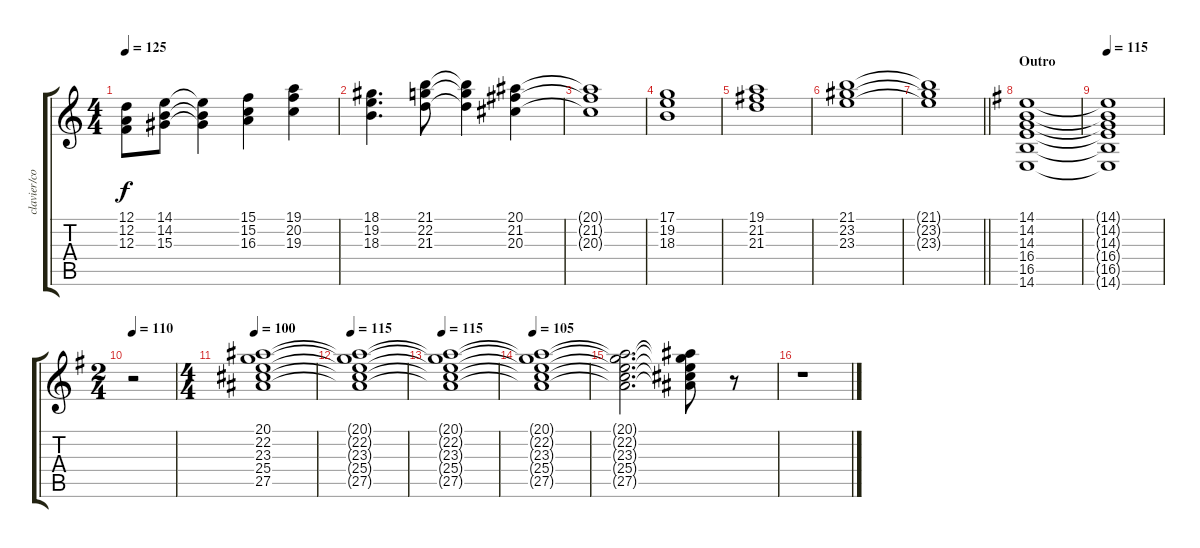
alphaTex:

\track ("clavier/cordes" "clavier/co") {instrument stringensemble1}
\staff {score tabs}
\tuning (D4 A3 F3 C3 G2 D2) {hide}
\ts (4 4)
\tempo 125
\clef g2
\ks aminor
(12.1{t} 12.2{t} 12.3{t}).8{dy f} (14.1 14.2 15.3).8 (14.1{t} 14.2{t} 15.3{t}).4 (15.1 15.2 16.3).4 (19.1 20.2 19.3).4 |
(18.1 19.2 18.3).4{d} (21.1 22.2 21.3).8 (21.1{t} 22.2{t} 21.3{t}).4 (20.1 21.2 20.3).4 |
(20.1{t} 21.2{t} 20.3{t}).1 |
(17.1 19.2 18.3).1 |
(19.1 21.2 21.3).1 |
(21.1 23.2 23.3).1 |
\barLineRight lightlight
(21.1{t} 23.2{t} 23.3{t}).1 |
\section ("" "Outro")
\ks eminor
(14.1 14.2 14.3 16.4 16.5 14.6).1 |
\tempo 115
(14.1{t} 14.2{t} 14.3{t} 16.4{t} 16.5{t} 14.6{t}).1 |
\ts (2 4)
\tempo 110
r.2 |
\ts (4 4)
\tempo 100
(20.1 22.2 23.3 25.4 27.5).1 |
\tempo 115
(20.1{t} 22.2{t} 23.3{t} 25.4{t} 27.5{t}).1 |
\tempo 125
\tempo 115
(20.1{t} 22.2{t} 23.3{t} 25.4{t} 27.5{t}).1 |
\tempo 105
(20.1{t} 22.2{t} 23.3{t} 25.4{t} 27.5{t}).1 |
(20.1{t} 22.2{t} 23.3{t} 25.4{t} 27.5{t}).2{d} (20.1{t} 22.2{t} 23.3{t} 25.4{t} 27.5{t}).8 r.8 |
r.1
